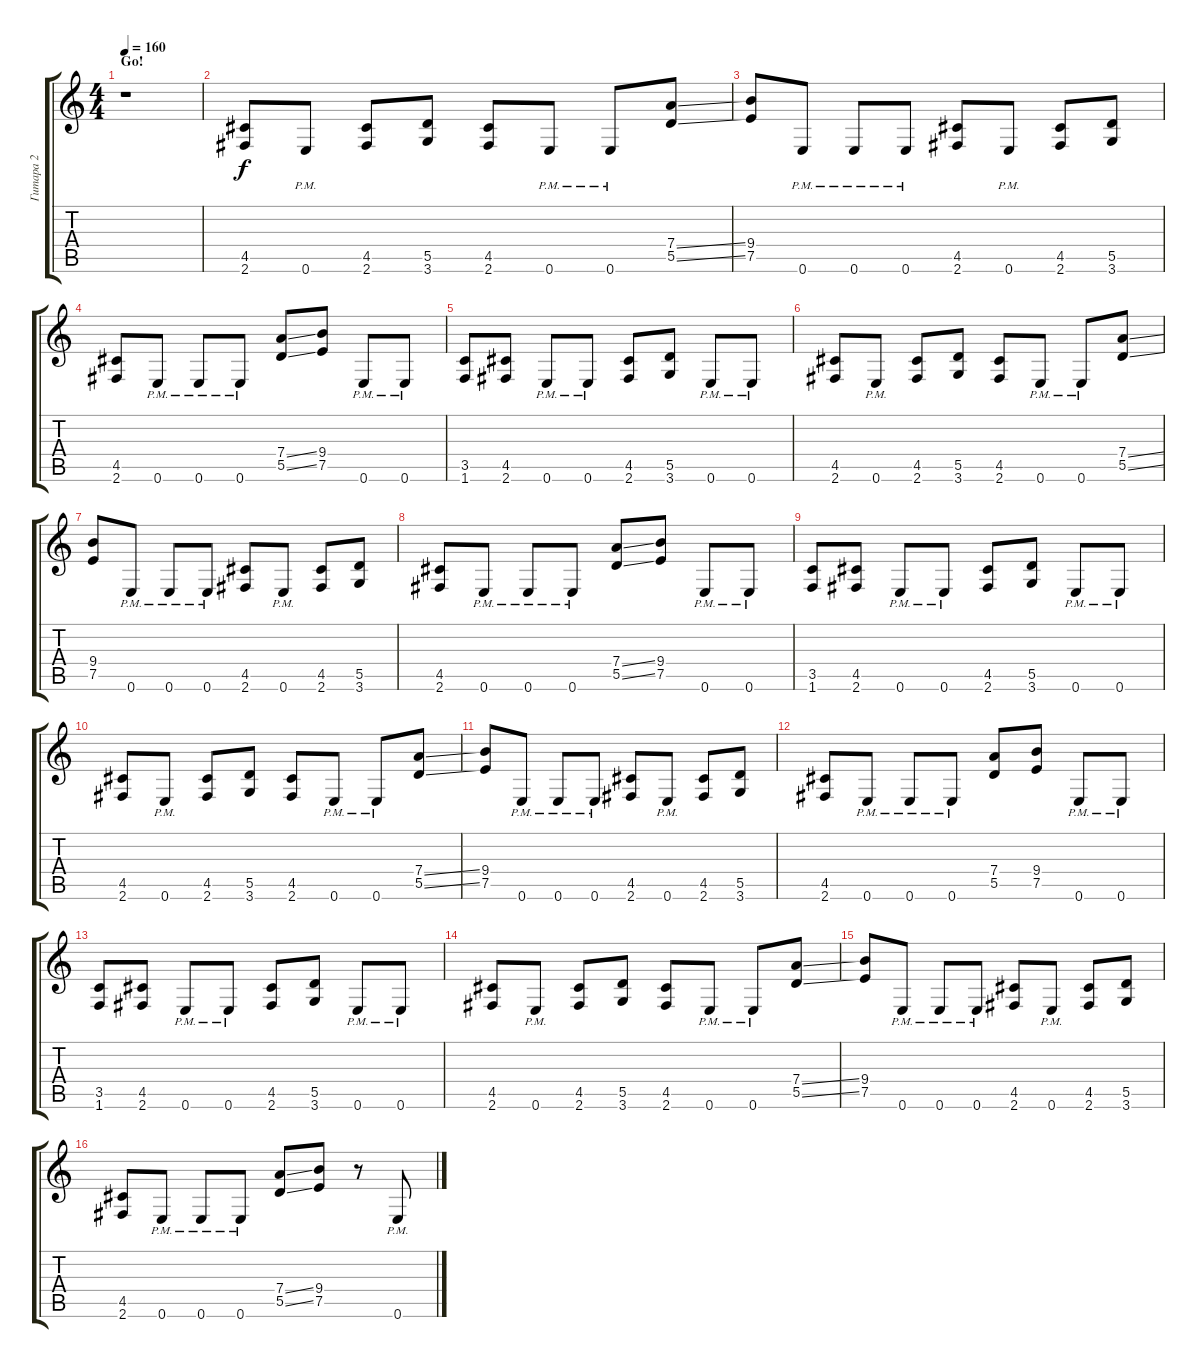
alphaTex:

\track ("Гитара 2" "Гитара 2") {instrument distortionguitar}
\staff {score tabs}
\tuning (E4 B3 G3 D3 A2 E2) {hide}
\ts (4 4)
\section ("" "Go!")
\tempo 160
\clef g2
\ks c
r.1{dy f} |
(4.5 2.6).8 0.6{pm}.8 (4.5 2.6).8 (5.5 3.6).8 (4.5 2.6).8 0.6{pm}.8 0.6{pm}.8 (7.4{ss} 5.5{ss}).8 |
(9.4 7.5).8 0.6{pm}.8 0.6{pm}.8 0.6{pm}.8 (4.5 2.6).8 0.6{pm}.8 (4.5 2.6).8 (5.5 3.6).8 |
(4.5 2.6).8 0.6{pm}.8 0.6{pm}.8 0.6{pm}.8 (7.4{ss} 5.5{ss}).8 (9.4 7.5).8 0.6{pm}.8 0.6{pm}.8 |
(3.5 1.6).8 (4.5 2.6).8 0.6{pm}.8 0.6{pm}.8 (4.5 2.6).8 (5.5 3.6).8 0.6{pm}.8 0.6{pm}.8 |
(4.5 2.6).8 0.6{pm}.8 (4.5 2.6).8 (5.5 3.6).8 (4.5 2.6).8 0.6{pm}.8 0.6{pm}.8 (7.4{ss} 5.5{ss}).8 |
(9.4 7.5).8 0.6{pm}.8 0.6{pm}.8 0.6{pm}.8 (4.5 2.6).8 0.6{pm}.8 (4.5 2.6).8 (5.5 3.6).8 |
(4.5 2.6).8 0.6{pm}.8 0.6{pm}.8 0.6{pm}.8 (7.4{ss} 5.5{ss}).8 (9.4 7.5).8 0.6{pm}.8 0.6{pm}.8 |
(3.5 1.6).8 (4.5 2.6).8 0.6{pm}.8 0.6{pm}.8 (4.5 2.6).8 (5.5 3.6).8 0.6{pm}.8 0.6{pm}.8 |
(4.5 2.6).8 0.6{pm}.8 (4.5 2.6).8 (5.5 3.6).8 (4.5 2.6).8 0.6{pm}.8 0.6{pm}.8 (7.4{ss} 5.5{ss}).8 |
(9.4 7.5).8 0.6{pm}.8 0.6{pm}.8 0.6{pm}.8 (4.5 2.6).8 0.6{pm}.8 (4.5 2.6).8 (5.5 3.6).8 |
(4.5 2.6).8 0.6{pm}.8 0.6{pm}.8 0.6{pm}.8 (7.4 5.5).8 (9.4 7.5).8 0.6{pm}.8 0.6{pm}.8 |
(3.5 1.6).8 (4.5 2.6).8 0.6{pm}.8 0.6{pm}.8 (4.5 2.6).8 (5.5 3.6).8 0.6{pm}.8 0.6{pm}.8 |
(4.5 2.6).8 0.6{pm}.8 (4.5 2.6).8 (5.5 3.6).8 (4.5 2.6).8 0.6{pm}.8 0.6{pm}.8 (7.4{ss} 5.5{ss}).8 |
(9.4 7.5).8 0.6{pm}.8 0.6{pm}.8 0.6{pm}.8 (4.5 2.6).8 0.6{pm}.8 (4.5 2.6).8 (5.5 3.6).8 |
(4.5 2.6).8 0.6{pm}.8 0.6{pm}.8 0.6{pm}.8 (7.4{ss} 5.5{ss}).8 (9.4 7.5).8 r.8 0.6{pm}.8
